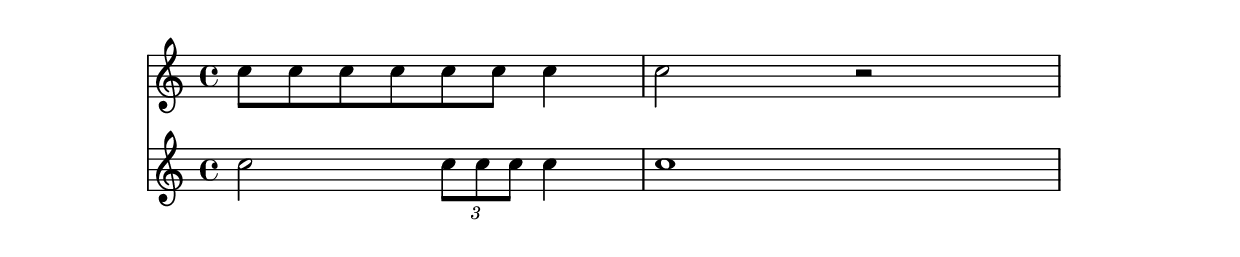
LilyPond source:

\version "2.10.12"

\header { texidoc = "
Proportional notation can be created by setting @{proportionalNotationDuration@}. Notes will be spaced proportional to the distance for the given duration.
" }

\paper {
  ragged-right = ##t 
}

\relative c''
<<
  \set Score.proportionalNotationDuration = #(ly:make-moment 1 16)
  \new Staff { c8[ c c c c c] c4 c2 r2 }
  \new Staff { c2 \times 2/3 { c8 c c } c4 c1 }
>>

